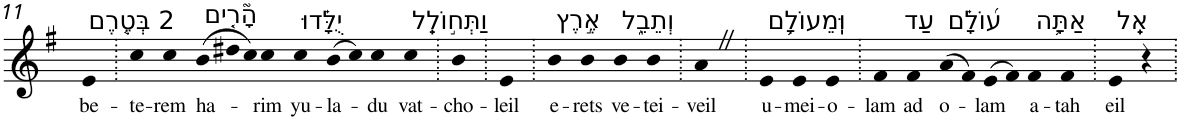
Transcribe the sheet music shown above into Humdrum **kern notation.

**kern	**text
*part1	*part1
*staff1	*staff1
*I"Piano	*
*I'Pno	*
!!LO:PB:g=z
*clefG2	*
*k[f#]	*
*G:	*
=11	=11
!LO:TX:a:t=2 בְּטֶ֤רֶם	!
!	!LO:LY:b
4e	be-
=12.	=12.
!	!LO:LY:b
4cc	-te-
!	!LO:LY:b
4cc	-rem
*Xtuplet	*
!LO:TX:a:t=הָ֘רִ֤ים	!
!	!LO:LY:b
(>12b	ha-
12dd#X	.
12cc)	.
!	!LO:LY:b
4cc	-rim
!LO:TX:a:t=יֻלָּ֗דוּ	!
!	!LO:LY:b
4cc	yu-
!	!LO:LY:b
(>8b	-la-
8cc)	.
!	!LO:LY:b
4cc	-du
!LO:TX:a:t=וַתְּח֣וֹלֵֽל	!
!	!LO:LY:b
4cc	vat-
=13.	=13.
!	!LO:LY:b
4b	-cho-
=14.	=14.
!	!LO:LY:b
4e	-leil
=15.	=15.
!LO:TX:a:t=אֶ֣רֶץ	!
!	!LO:LY:b
4b	e-
!	!LO:LY:b
4b	-rets
!LO:TX:a:t=וְתֵבֵ֑ל	!
!	!LO:LY:b
4b	ve-
!	!LO:LY:b
4b	-tei-
=16.	=16.
!	!LO:LY:b
4aZ	-veil
=17.	=17.
!LO:TX:a:t=וּֽמֵעוֹלָ֥ם	!
!	!LO:LY:b
4e	u-
!	!LO:LY:b
4e	-mei-
!	!LO:LY:b
4e	-o-
=18.	=18.
!	!LO:LY:b
4f#	-lam
!LO:TX:a:t=עַד	!
!	!LO:LY:b
4f#	ad
!LO:TX:a:t=ע֝וֹלָ֗ם	!
!	!LO:LY:b
(>8a	o-
8f#)	.
!	!LO:LY:b
(>8e	-lam
8f#)	.
!LO:TX:a:t=אַתָּ֥ה	!
!	!LO:LY:b
4f#	a-
!	!LO:LY:b
4f#	-tah
=19.	=19.
!LO:TX:a:t=אֵֽל	!
!	!LO:LY:b
4e	eil
4r	.
=.	=.
*-	*-
